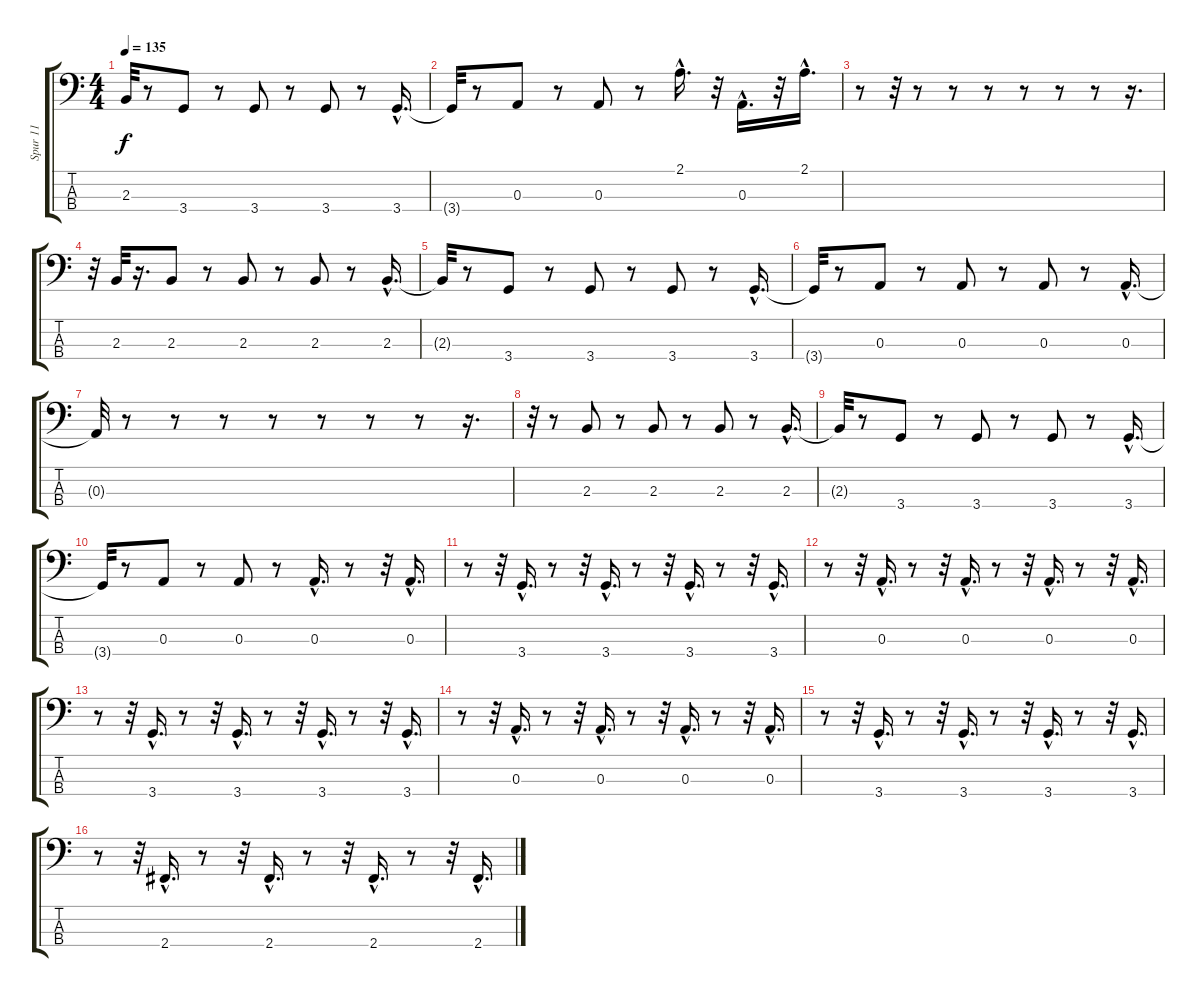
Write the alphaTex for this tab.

\track ("Spur 11" "Spur 11") {instrument synthbass1}
\staff {score tabs}
\tuning (G2 D2 A1 E1) {hide}
\ts (4 4)
\tempo 135
\clef f4
\ks c
2.3{t}.32{dy f} r.8 3.4.8 r.8 3.4.8 r.8 3.4.8 r.8 3.4{hac}.16{d} |
3.4{t}.32 r.8 0.3.8 r.8 0.3.8 r.8 2.1{hac}.16{d} r.32 0.3{hac}.16{d} r.32 2.1{hac}.16{d} |
r.8 r.32 r.8 r.8 r.8 r.8 r.8 r.8 r.16{d} |
r.32 2.3.32 r.16{d} 2.3.8 r.8 2.3.8 r.8 2.3.8 r.8 2.3{hac}.16{d} |
2.3{t}.32 r.8 3.4.8 r.8 3.4.8 r.8 3.4.8 r.8 3.4{hac}.16{d} |
3.4{t}.32 r.8 0.3.8 r.8 0.3.8 r.8 0.3.8 r.8 0.3{hac}.16{d} |
0.3{t}.32 r.8 r.8 r.8 r.8 r.8 r.8 r.8 r.16{d} |
r.32 r.8 2.3.8 r.8 2.3.8 r.8 2.3.8 r.8 2.3{hac}.16{d} |
2.3{t}.32 r.8 3.4.8 r.8 3.4.8 r.8 3.4.8 r.8 3.4{hac}.16{d} |
3.4{t}.32 r.8 0.3.8 r.8 0.3.8 r.8 0.3{hac}.16{d} r.8 r.32 0.3{hac}.16{d} |
r.8 r.32 3.4{hac}.16{d} r.8 r.32 3.4{hac}.16{d} r.8 r.32 3.4{hac}.16{d} r.8 r.32 3.4{hac}.16{d} |
r.8 r.32 0.3{hac}.16{d} r.8 r.32 0.3{hac}.16{d} r.8 r.32 0.3{hac}.16{d} r.8 r.32 0.3{hac}.16{d} |
r.8 r.32 3.4{hac}.16{d} r.8 r.32 3.4{hac}.16{d} r.8 r.32 3.4{hac}.16{d} r.8 r.32 3.4{hac}.16{d} |
r.8 r.32 0.3{hac}.16{d} r.8 r.32 0.3{hac}.16{d} r.8 r.32 0.3{hac}.16{d} r.8 r.32 0.3{hac}.16{d} |
r.8 r.32 3.4{hac}.16{d} r.8 r.32 3.4{hac}.16{d} r.8 r.32 3.4{hac}.16{d} r.8 r.32 3.4{hac}.16{d} |
r.8 r.32 2.4{hac}.16{d} r.8 r.32 2.4{hac}.16{d} r.8 r.32 2.4{hac}.16{d} r.8 r.32 2.4{hac}.16{d}
